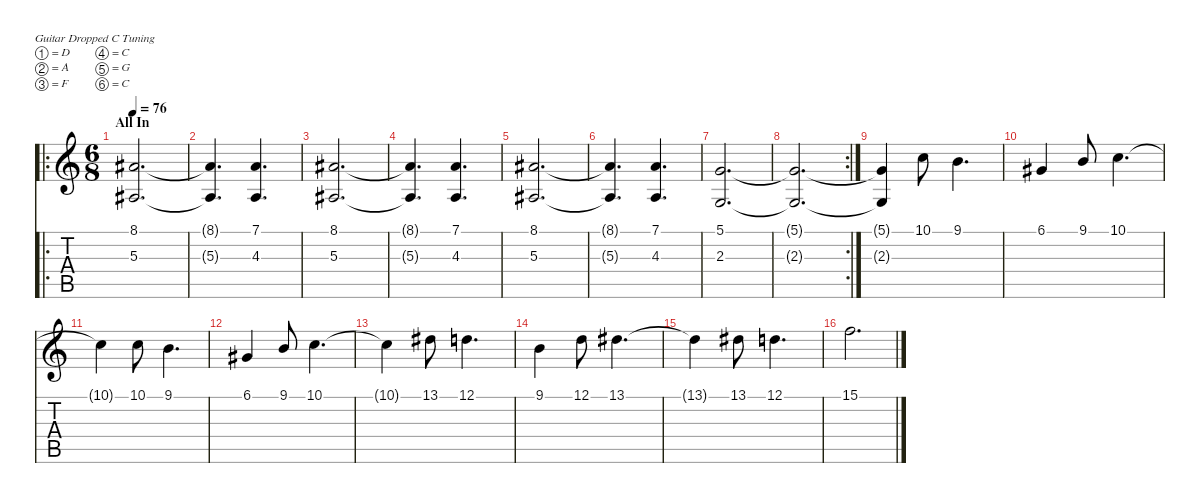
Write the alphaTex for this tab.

\defaultSystemsLayout 4
\hideDynamics
\bracketExtendMode nobrackets
\singleTrackTrackNamePolicy hidden
\multiTrackTrackNamePolicy hidden
\firstSystemTrackNameMode fullname
\firstSystemTrackNameOrientation horizontal
\otherSystemsTrackNameOrientation horizontal
\track ("Synth" "vln.") {instrument synthstrings1}
\staff {score tabs}
\tuning (D4 A3 F3 C3 G2 C2)
\ro
\ts (6 8)
\section ("" "All In")
\tempo 76
\clef g2
\ks c
(8.1{acc #} 5.3{acc #}).2{d dy mf beam Up} |
(8.1{t acc #} 5.3{t acc #}).4{d beam Up} (7.1 4.3).4{d beam Up} |
(8.1{acc #} 5.3{acc #}).2{d beam Up} |
(8.1{t acc #} 5.3{t acc #}).4{d beam Up} (7.1 4.3).4{d beam Up} |
(8.1{acc #} 5.3{acc #}).2{d beam Up} |
(8.1{t acc #} 5.3{t acc #}).4{d beam Up} (7.1 4.3).4{d beam Up} |
(5.1 2.3).2{d beam Up} |
\rc 2
(5.1{t} 2.3{t}).2{d beam Up} |
(5.1{t} 2.3{t}).4{dy f beam Up} 10.1.8{dy mf beam Down} 9.1.4{d beam Down} |
6.1{acc #}.4{beam Up} 9.1.8{beam Up} 10.1.4{d beam Down} |
10.1{t}.4{beam Down} 10.1.8{beam Down} 9.1.4{d beam Down} |
6.1{acc #}.4{beam Up} 9.1.8{beam Up} 10.1.4{d beam Down} |
10.1{t}.4{beam Down} 13.1{acc #}.8{beam Down} 12.1.4{d beam Down} |
9.1.4{beam Down} 12.1.8{beam Down} 13.1{acc #}.4{d beam Down} |
13.1{t acc #}.4{beam Down} 13.1{acc #}.8{beam Down} 12.1.4{d beam Down} |
15.1.2{d beam Down}
